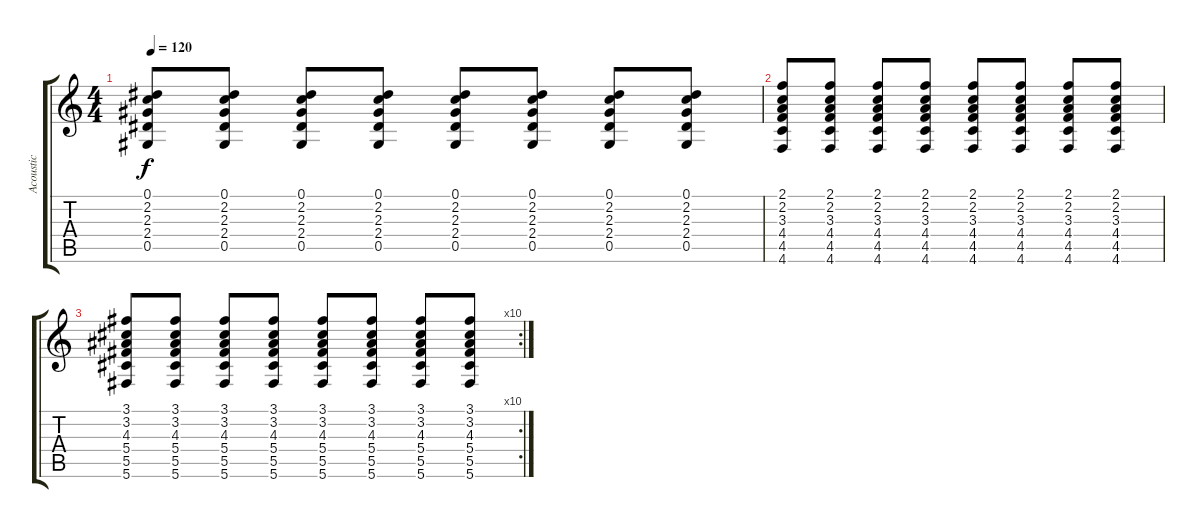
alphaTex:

\track ("Acoustic" "Acoustic") {instrument acousticguitarsteel}
\staff {score tabs}
\tuning (Eb4 Bb3 Gb3 Db3 Ab2 Db2) {hide}
\ts (4 4)
\tempo 120
\clef g2
\ks c
(0.1 2.2 2.3 2.4 0.5).8{dy f} (0.1 2.2 2.3 2.4 0.5).8 (0.1 2.2 2.3 2.4 0.5).8 (0.1 2.2 2.3 2.4 0.5).8 (0.1 2.2 2.3 2.4 0.5).8 (0.1 2.2 2.3 2.4 0.5).8 (0.1 2.2 2.3 2.4 0.5).8 (0.1 2.2 2.3 2.4 0.5).8 |
(2.1 2.2 3.3 4.4 4.5 4.6).8 (2.1 2.2 3.3 4.4 4.5 4.6).8 (2.1 2.2 3.3 4.4 4.5 4.6).8 (2.1 2.2 3.3 4.4 4.5 4.6).8 (2.1 2.2 3.3 4.4 4.5 4.6).8 (2.1 2.2 3.3 4.4 4.5 4.6).8 (2.1 2.2 3.3 4.4 4.5 4.6).8 (2.1 2.2 3.3 4.4 4.5 4.6).8 |
\rc 10
(3.1 3.2 4.3 5.4 5.5 5.6).8 (3.1 3.2 4.3 5.4 5.5 5.6).8 (3.1 3.2 4.3 5.4 5.5 5.6).8 (3.1 3.2 4.3 5.4 5.5 5.6).8 (3.1 3.2 4.3 5.4 5.5 5.6).8 (3.1 3.2 4.3 5.4 5.5 5.6).8 (3.1 3.2 4.3 5.4 5.5 5.6).8 (3.1 3.2 4.3 5.4 5.5 5.6).8
